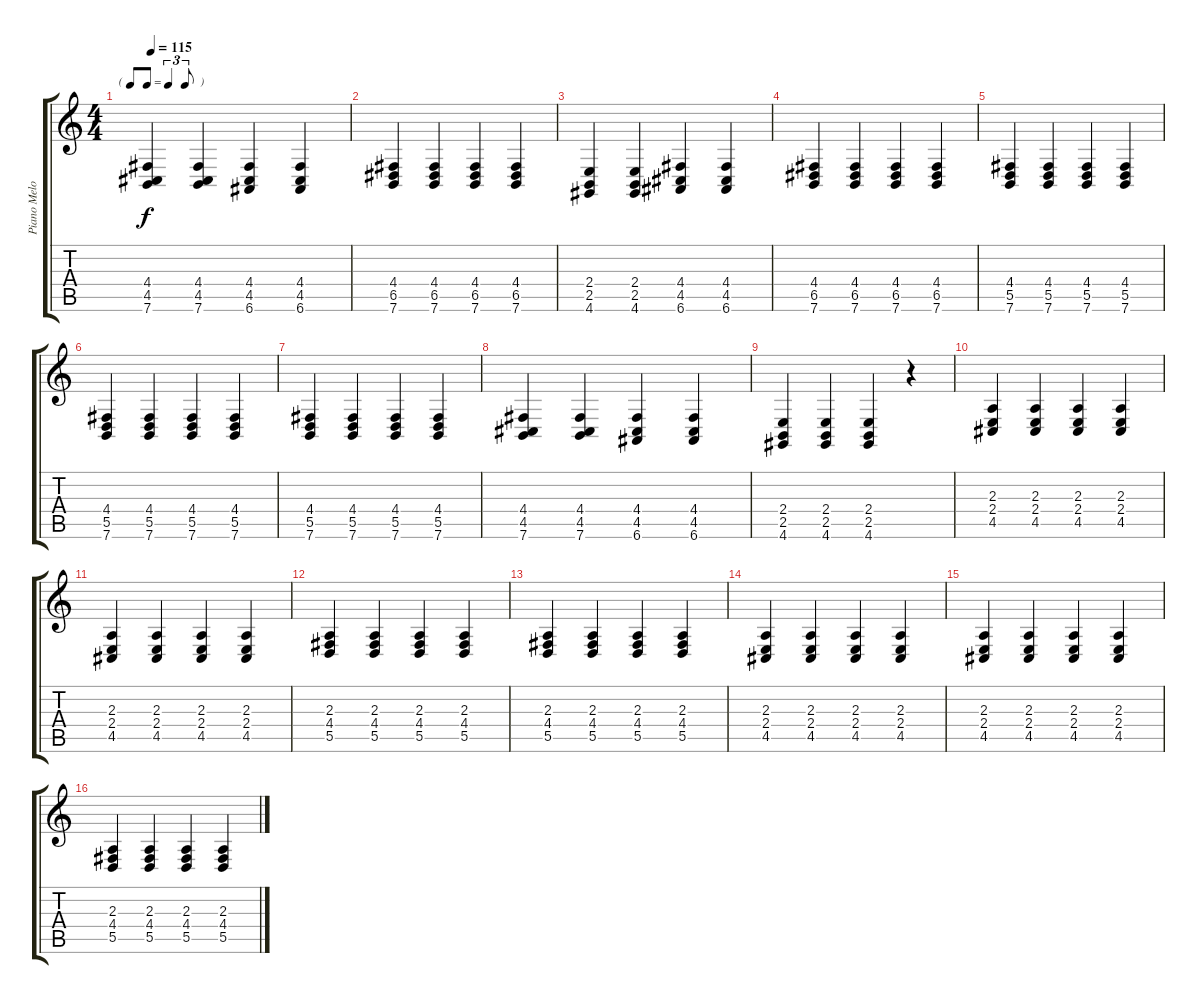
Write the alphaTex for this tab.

\track ("Piano Melody" "Piano Melo") {instrument acousticgrandpiano}
\staff {score tabs}
\tuning (E4 B3 G3 D3 A2 E2) {hide}
\ts (4 4)
\tf triplet8th
\tempo 115
\clef g2
\ks c
(4.4 4.5 7.6).4{dy f} (4.4 4.5 7.6).4 (4.4 4.5 6.6).4 (4.4 4.5 6.6).4 |
(4.4 6.5 7.6).4 (4.4 6.5 7.6).4 (4.4 6.5 7.6).4 (4.4 6.5 7.6).4 |
(2.4 2.5 4.6).4 (2.4 2.5 4.6).4 (4.4 4.5 6.6).4 (4.4 4.5 6.6).4 |
(4.4 6.5 7.6).4 (4.4 6.5 7.6).4 (4.4 6.5 7.6).4 (4.4 6.5 7.6).4 |
(4.4 5.5 7.6).4 (4.4 5.5 7.6).4 (4.4 5.5 7.6).4 (4.4 5.5 7.6).4 |
(4.4 5.5 7.6).4 (4.4 5.5 7.6).4 (4.4 5.5 7.6).4 (4.4 5.5 7.6).4 |
(4.4 5.5 7.6).4 (4.4 5.5 7.6).4 (4.4 5.5 7.6).4 (4.4 5.5 7.6).4 |
(4.4 4.5 7.6).4 (4.4 4.5 7.6).4 (4.4 4.5 6.6).4 (4.4 4.5 6.6).4 |
(2.4 2.5 4.6).4 (2.4 2.5 4.6).4 (2.4 2.5 4.6).4 r.4 |
(2.3 2.4 4.5).4 (2.3 2.4 4.5).4 (2.3 2.4 4.5).4 (2.3 2.4 4.5).4 |
(2.3 2.4 4.5).4 (2.3 2.4 4.5).4 (2.3 2.4 4.5).4 (2.3 2.4 4.5).4 |
(2.3 4.4 5.5).4 (2.3 4.4 5.5).4 (2.3 4.4 5.5).4 (2.3 4.4 5.5).4 |
(2.3 4.4 5.5).4 (2.3 4.4 5.5).4 (2.3 4.4 5.5).4 (2.3 4.4 5.5).4 |
(2.3 2.4 4.5).4 (2.3 2.4 4.5).4 (2.3 2.4 4.5).4 (2.3 2.4 4.5).4 |
(2.3 2.4 4.5).4 (2.3 2.4 4.5).4 (2.3 2.4 4.5).4 (2.3 2.4 4.5).4 |
(2.3 4.4 5.5).4 (2.3 4.4 5.5).4 (2.3 4.4 5.5).4 (2.3 4.4 5.5).4
